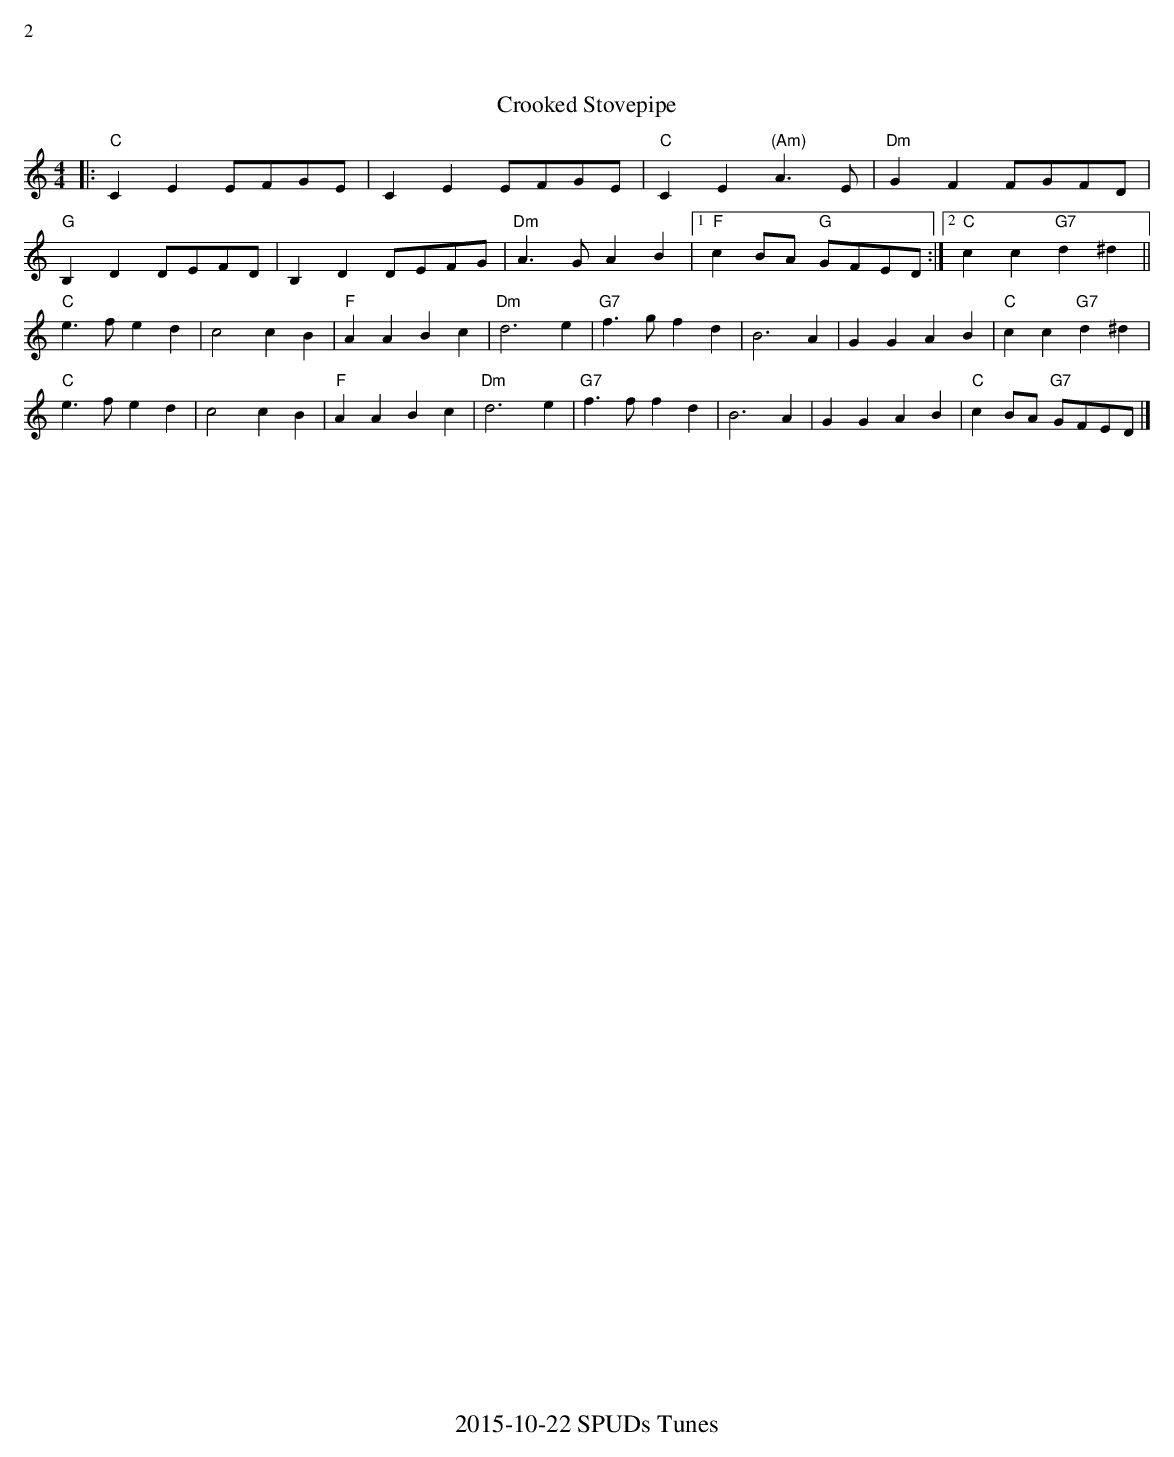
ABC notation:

X:1
%%text 2
T:Crooked Stovepipe
M:4/4
L:1/4
K:C %Transposed from G
|:"C"CE E/2F/2G/2E/2 | CE E/2F/2G/2E/2 |"C"CE "(Am)"A>E |"Dm"GF F/2G/2F/2D/2 |
"G"B,D D/2E/2F/2D/2 | B,D D/2E/2F/2G/2 |"Dm"A>G AB |1 "F"cB/2A/2 "G"G/2F/2E/2D/2 :|2"C"cc "G7"d^d ||
"C"e>f ed | c2 cB |"F"AA Bc |"Dm"d3 e |"G7"f>g fd | B3 A | GG AB |"C"cc "G7"d^d |
"C"e>f ed | c2 cB |"F"AA Bc |"Dm"d3 e |"G7"f>f fd | B3 A | GG AB |"C"cB/2A/2 "G7"G/2F/2E/2D/2 |]
